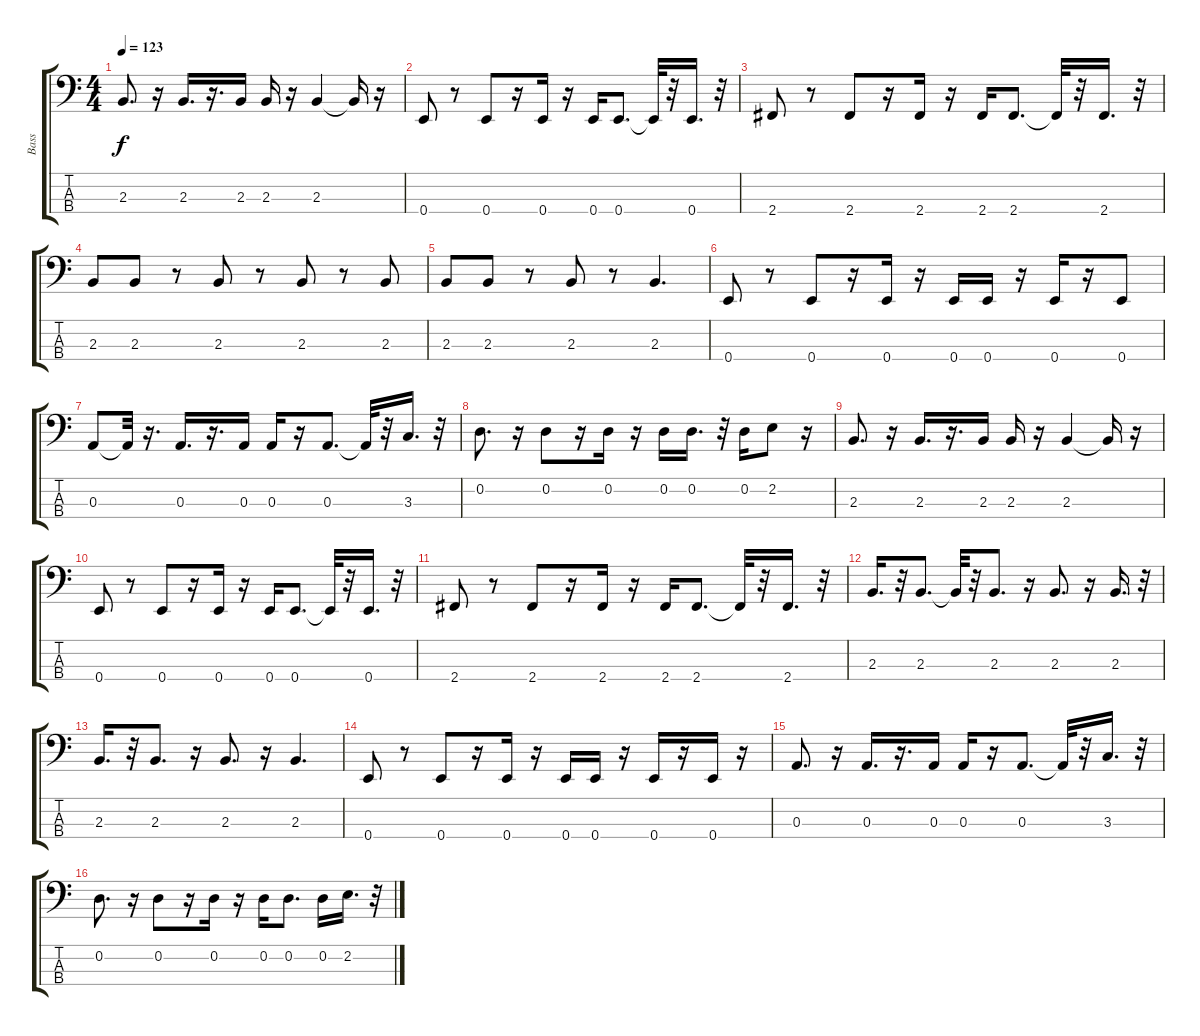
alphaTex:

\track ("Bass" "Bass") {instrument electricbassfinger}
\staff {score tabs}
\tuning (G2 D2 A1 E1) {hide}
\ts (4 4)
\tempo 123
\clef f4
\ks c
2.3{t}.8{d dy f} r.16 2.3.16{d} r.16{d} 2.3.16 2.3.16 r.16 2.3.4 2.3{t}.16 r.16 |
0.4.8 r.8 0.4.8 r.16 0.4.16 r.16 0.4.16 0.4.8{d} 0.4{t}.32 r.32 0.4.16{d} r.32 |
2.4.8 r.8 2.4.8 r.16 2.4.16 r.16 2.4.16 2.4.8{d} 2.4{t}.32 r.32 2.4.16{d} r.32 |
2.3.8 2.3.8 r.8 2.3.8 r.8 2.3.8 r.8 2.3.8 |
2.3.8 2.3.8 r.8 2.3.8 r.8 2.3.4{d} |
0.4.8 r.8 0.4.8 r.16 0.4.16 r.16 0.4.16 0.4.16 r.16 0.4.16 r.16 0.4.8 |
0.3.8 0.3{t}.32 r.16{d} 0.3.16{d} r.16{d} 0.3.16 0.3.16 r.16 0.3.8{d} 0.3{t}.32 r.32 3.3.16{d} r.32 |
0.2.8{d} r.16 0.2.8 r.16 0.2.16 r.16 0.2.16 0.2.16{d} r.32 0.2.16 2.2.8 r.16 |
2.3.8{d} r.16 2.3.16{d} r.16{d} 2.3.16 2.3.16 r.16 2.3.4 2.3{t}.16 r.16 |
0.4.8 r.8 0.4.8 r.16 0.4.16 r.16 0.4.16 0.4.8{d} 0.4{t}.32 r.32 0.4.16{d} r.32 |
2.4.8 r.8 2.4.8 r.16 2.4.16 r.16 2.4.16 2.4.8{d} 2.4{t}.32 r.32 2.4.16{d} r.32 |
2.3.16{d} r.32 2.3.8{d} 2.3{t}.32 r.32 2.3.8{d} r.16 2.3.8{d} r.16 2.3.16{d} r.32 |
2.3.16{d} r.32 2.3.8{d} r.16 2.3.8{d} r.16 2.3.4{d} |
0.4.8 r.8 0.4.8 r.16 0.4.16 r.16 0.4.16 0.4.16 r.16 0.4.16 r.16 0.4.16 r.16 |
0.3.8{d} r.16 0.3.16{d} r.16{d} 0.3.16 0.3.16 r.16 0.3.8{d} 0.3{t}.32 r.32 3.3.16{d} r.32 |
0.2.8{d} r.16 0.2.8 r.16 0.2.16 r.16 0.2.16 0.2.8{d} 0.2.16 2.2.16{d} r.32
